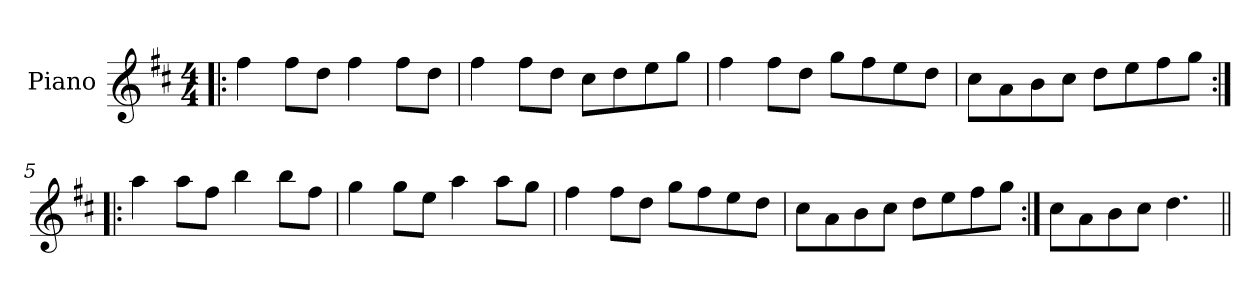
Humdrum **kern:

**kern
*part1
*staff1
*I"Piano
*I'Pno
*clefG2
*k[f#c#]
*D:
*M4/4
=1!|:
4ff#\
8ff#\L
8dd\J
4ff#\
8ff#\L
8dd\J
=2
4ff#\
8ff#\L
8dd\J
8cc#\L
8dd\
8ee\
8gg\J
=3
4ff#\
8ff#\L
8dd\J
8gg\L
8ff#\
8ee\
8dd\J
=4
8cc#\L
8a\
8b\
8cc#\J
8dd\L
8ee\
8ff#\
8gg\J
=5:|!|:
4aa\
8aa\L
8ff#\J
4bb\
8bb\L
8ff#\J
=6
4gg\
8gg\L
8ee\J
4aa\
8aa\L
8gg\J
=7
4ff#\
8ff#\L
8dd\J
8gg\L
8ff#\
8ee\
8dd\J
=8
8cc#\L
8a\
8b\
8cc#\J
8dd\L
8ee\
8ff#\
8gg\J
=9:|!
8cc#\L
8a\
8b\
8cc#\J
4.dd\
=||
*-
